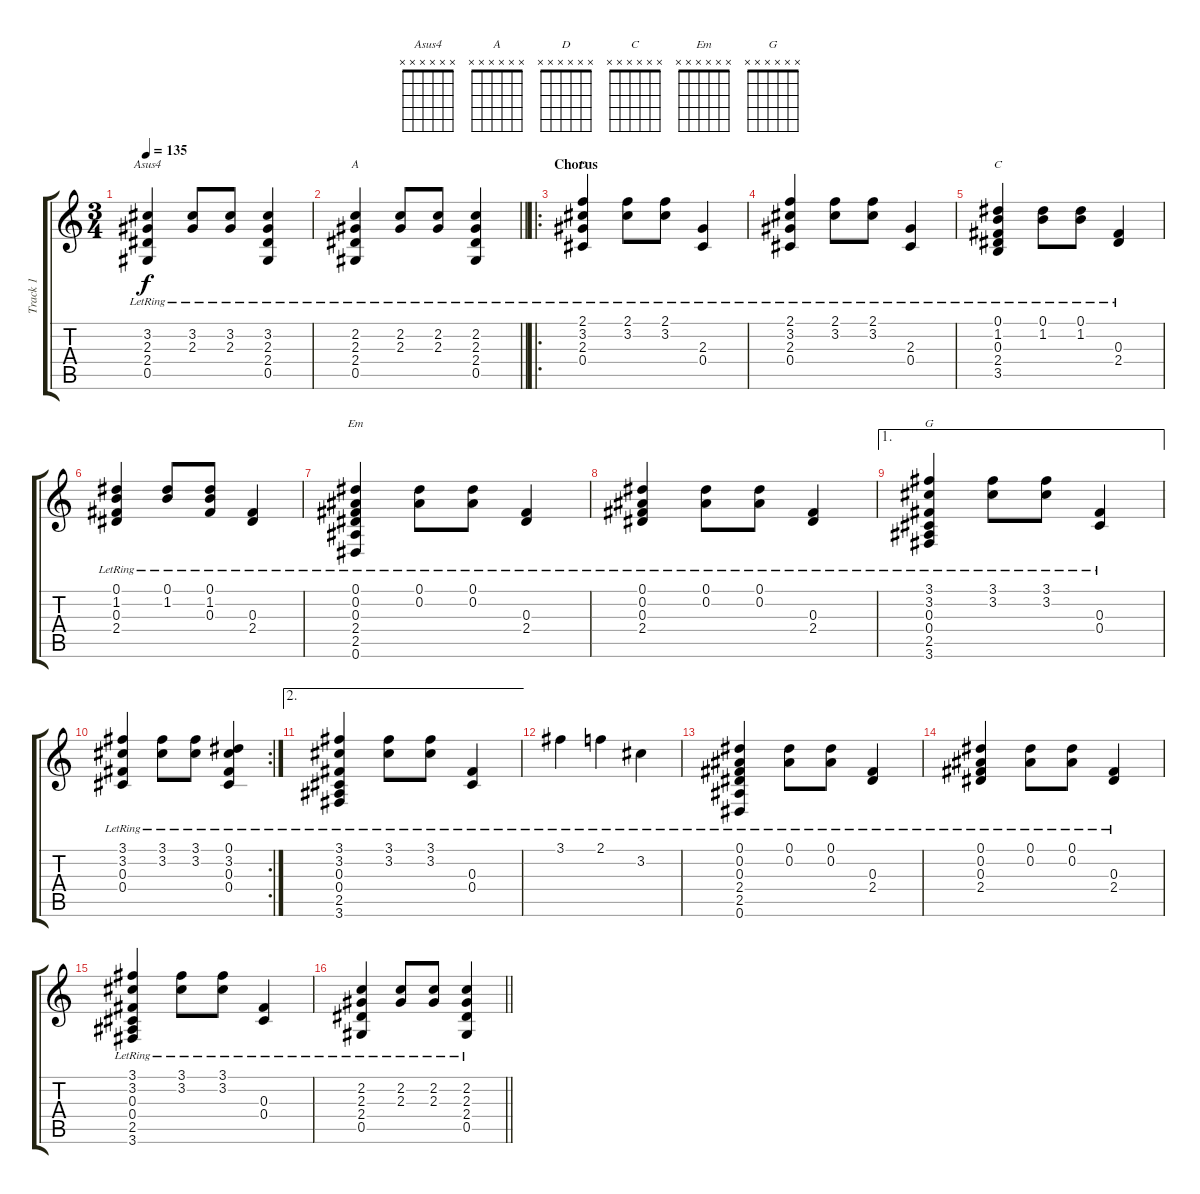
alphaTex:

\track ("Track 1" "Track 1") {instrument acousticguitarsteel}
\staff {score tabs}
\tuning (Eb4 Bb3 Gb3 Db3 Ab2 Eb2) {hide}
\chord ("Asus4" x x x x x x)
\chord ("A" x x x x x x)
\chord ("D" x x x x x x)
\chord ("C" x x x x x x)
\chord ("Em" x x x x x x)
\chord ("G" x x x x x x)
\ts (3 4)
\tempo 135
\clef g2
\ks c
(3.2{lr} 2.3{lr} 2.4{lr} 0.5).4{ch "Asus4" dy f} (3.2{lr} 2.3).8 (3.2{lr} 2.3).8 (3.2 2.3{lr} 2.4 0.5).4 |
\barLineRight lightlight
(2.2{lr} 2.3{lr} 2.4{lr} 0.5).4{ch "A"} (2.2{lr} 2.3).8 (2.2{lr} 2.3).8 (2.2 2.3{lr} 2.4 0.5).4 |
\ro
\section ("" "Chorus")
(2.1{lr} 3.2{lr} 2.3{lr} 0.4{lr}).4{ch "D"} (2.1{lr} 3.2{lr}).8 (2.1{lr} 3.2{lr}).8 (2.3{lr} 0.4{lr}).4 |
(2.1{lr} 3.2{lr} 2.3{lr} 0.4{lr}).4 (2.1{lr} 3.2{lr}).8 (2.1{lr} 3.2{lr}).8 (2.3{lr} 0.4{lr}).4 |
(0.1{lr} 1.2{lr} 0.3{lr} 2.4{lr} 3.5).4{ch "C"} (0.1{lr} 1.2{lr}).8 (0.1{lr} 1.2{lr}).8 (0.3{lr} 2.4{lr}).4 |
(0.1{lr} 1.2{lr} 0.3{lr} 2.4{lr}).4 (0.1{lr} 1.2{lr}).8 (0.1{lr} 1.2{lr} 0.3).8 (0.3{lr} 2.4{lr}).4 |
(0.1{lr} 0.2{lr} 0.3{lr} 2.4{lr} 2.5 0.6).4{ch "Em"} (0.1{lr} 0.2{lr}).8 (0.1{lr} 0.2{lr}).8 (0.3{lr} 2.4{lr}).4 |
(0.1{lr} 0.2{lr} 0.3{lr} 2.4{lr}).4 (0.1{lr} 0.2{lr}).8 (0.1{lr} 0.2{lr}).8 (0.3{lr} 2.4{lr}).4 |
\ae 1
(3.1{lr} 3.2{lr} 0.3{lr} 0.4{lr} 2.5 3.6).4{ch "G"} (3.1{lr} 3.2{lr}).8 (3.1{lr} 3.2{lr}).8 (0.3{lr} 0.4{lr}).4 |
\rc 2
(3.1{lr} 3.2{lr} 0.3{lr} 0.4{lr}).4 (3.1{lr} 3.2{lr}).8 (3.1{lr} 3.2{lr}).8 (0.1 3.2 0.3{lr} 0.4{lr}).4 |
\ae 2
(3.1{lr} 3.2{lr} 0.3{lr} 0.4{lr} 2.5 3.6).4 (3.1{lr} 3.2{lr}).8 (3.1{lr} 3.2{lr}).8 (0.3{lr} 0.4{lr}).4 |
3.1{lr}.4 2.1{lr}.4 3.2{lr}.4 |
(0.1{lr} 0.2{lr} 0.3{lr} 2.4{lr} 2.5 0.6).4 (0.1{lr} 0.2{lr}).8 (0.1{lr} 0.2{lr}).8 (0.3{lr} 2.4{lr}).4 |
(0.1{lr} 0.2{lr} 0.3{lr} 2.4{lr}).4 (0.1{lr} 0.2{lr}).8 (0.1{lr} 0.2{lr}).8 (0.3{lr} 2.4{lr}).4 |
(3.1{lr} 3.2{lr} 0.3{lr} 0.4{lr} 2.5 3.6).4 (3.1{lr} 3.2{lr}).8 (3.1{lr} 3.2{lr}).8 (0.3{lr} 0.4{lr}).4 |
\barLineRight lightlight
(2.2{lr} 2.3{lr} 2.4{lr} 0.5).4 (2.2{lr} 2.3).8 (2.2{lr} 2.3).8 (2.2 2.3{lr} 2.4 0.5).4
